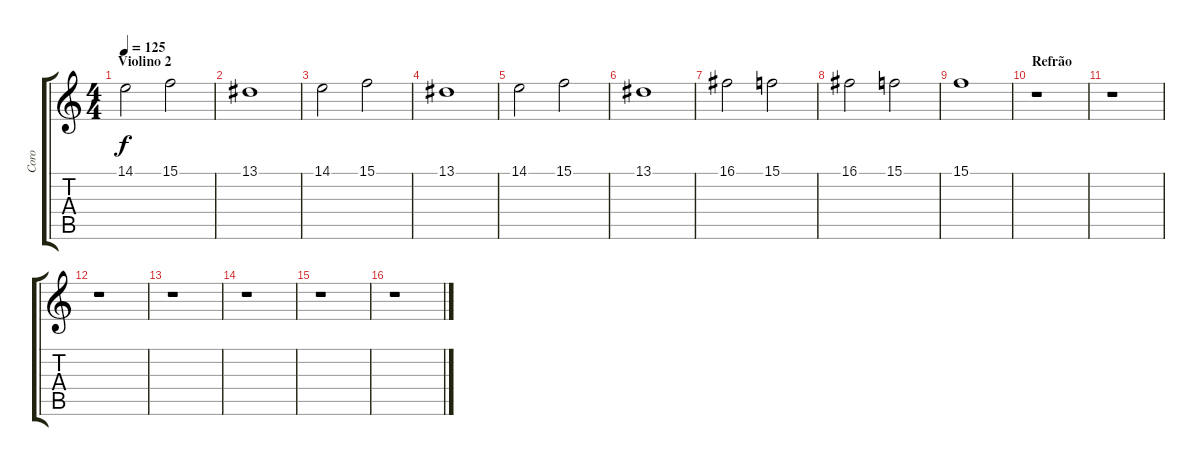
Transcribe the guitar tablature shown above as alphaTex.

\track ("Coro" "Coro") {instrument choiraahs}
\staff {score tabs}
\tuning (D4 A3 F3 C3 G2 D2) {hide}
\ts (4 4)
\section ("" "Violino 2")
\tempo 125
\clef g2
\ks c
14.1.2{dy f} 15.1.2 |
13.1.1 |
14.1.2 15.1.2 |
13.1.1 |
14.1.2 15.1.2 |
13.1.1 |
16.1.2 15.1.2 |
16.1.2 15.1.2 |
15.1.1 |
\section ("" "Refrão")
r.1 |
r.1 |
r.1 |
r.1 |
r.1 |
r.1 |
r.1
